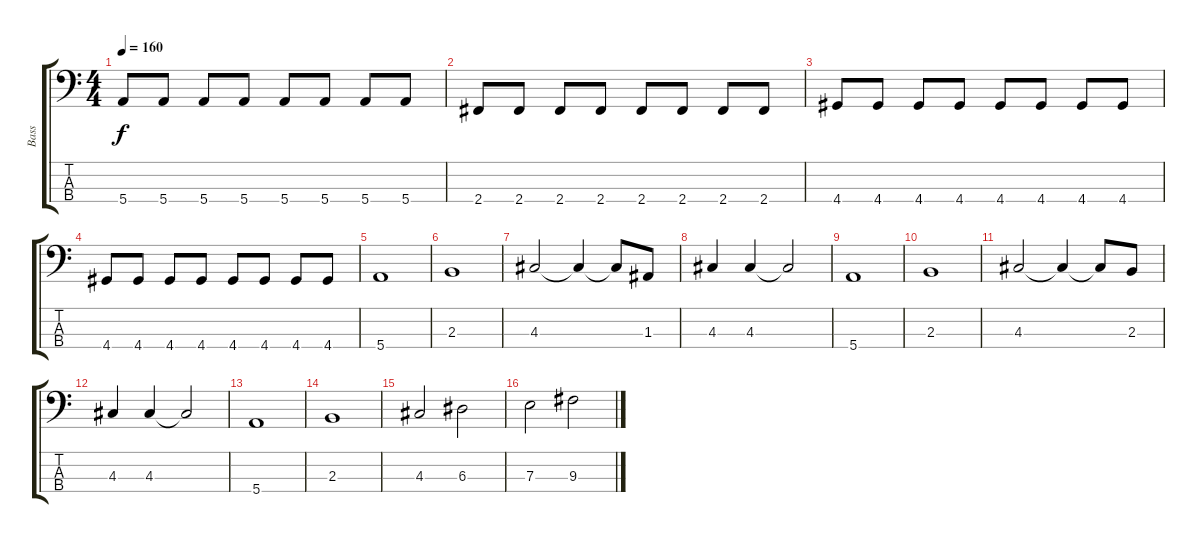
\track ("Bass" "Bass") {instrument electricbassfinger}
\staff {score tabs}
\tuning (G2 D2 A1 E1) {hide}
\ts (4 4)
\tempo 160
\clef f4
\ks c
5.4.8{dy f} 5.4.8 5.4.8 5.4.8 5.4.8 5.4.8 5.4.8 5.4.8 |
2.4.8 2.4.8 2.4.8 2.4.8 2.4.8 2.4.8 2.4.8 2.4.8 |
4.4.8 4.4.8 4.4.8 4.4.8 4.4.8 4.4.8 4.4.8 4.4.8 |
4.4.8 4.4.8 4.4.8 4.4.8 4.4.8 4.4.8 4.4.8 4.4.8 |
5.4.1 |
2.3.1 |
4.3.2 4.3{t}.4 4.3{t}.8 1.3.8 |
4.3.4 4.3.4 4.3{t}.2 |
5.4.1 |
2.3.1 |
4.3.2 4.3{t}.4 4.3{t}.8 2.3.8 |
4.3.4 4.3.4 4.3{t}.2 |
5.4.1 |
2.3.1 |
4.3.2 6.3.2 |
7.3.2 9.3.2
